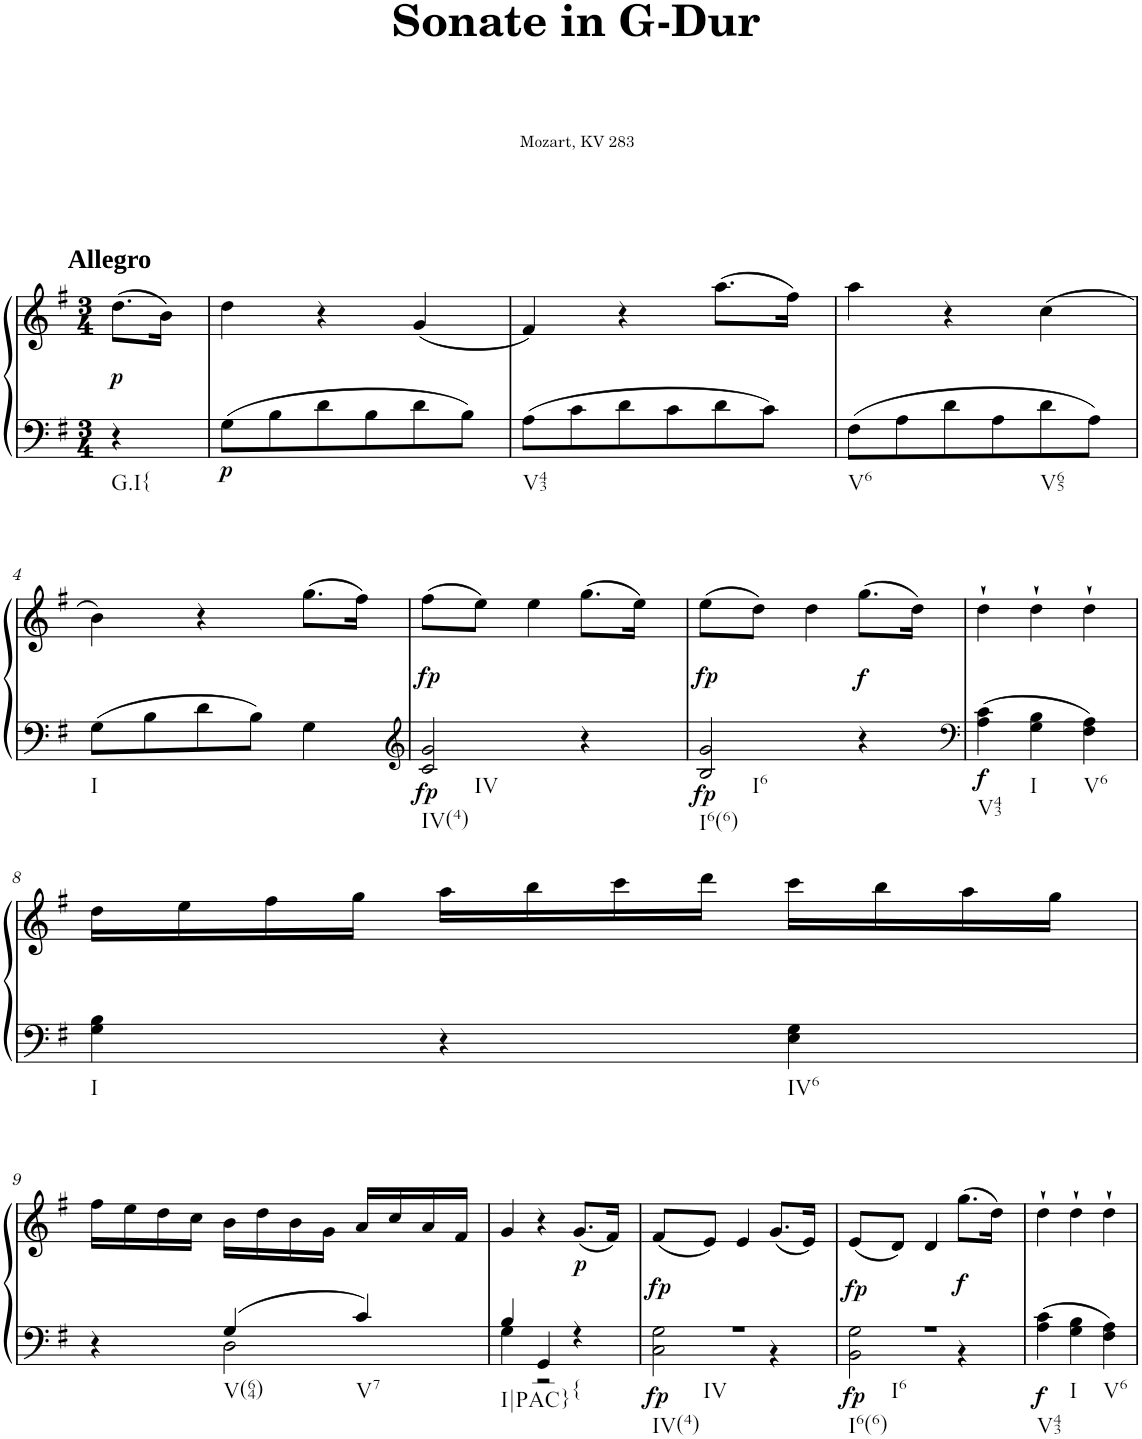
**kern	**kern	**dynam
*part1	*part1	*part1
*staff2	*staff1	*staff1/2
*I"Klavier linke Hand	*	*
*clefF4	*clefG2	*
*k[f#]	*k[f#]	*
*M3/4	*M3/4	*
=	=	=
!	!LO:TX:a:B:t=Allegro	!
!LO:TX:b:t=G.I{	!	!
!	!	!LO:DY:b
4r	(8.dd\L	p
.	16b\Jk)	.
=1	=1	=1
!	!	!LO:DY:b=2
8G\L	4dd\	p
8B\	.	.
8d\	4r	.
8B\	.	.
8d\	(4g/	.
8B\J	.	.
=2	=2	=2
!LO:TX:b:t=V43	!	!
8A\L	4f#/)	.
8c\	.	.
8d\	4r	.
8c\	.	.
8d\	(8.aa\L	.
8c\J	.	.
.	16ff#\Jk)	.
=3	=3	=3
!LO:TX:b:t=V6	!	!
8F#\L	4aa\	.
8A\	.	.
8d\	4r	.
8A\	.	.
!LO:TX:b:t=V65	!	!
8d\	(4cc\	.
8A\J	.	.
!!LO:LB:g=z
=4	=4	=4
!LO:TX:b:t=I	!	!
8G\L	4b\)	.
8B\	.	.
8d\	4r	.
8B\J	.	.
4G\	(8.gg\L	.
.	16ff#\Jk)	.
=5	=5	=5
*clefG2	*	*
!LO:TX:b:t=IV(4)	!	!
!LO:TX:b:t=IV	!	!
!	!	!LO:DY:b=2
!	!	!LO:DY:n=1:b
2c/ 2g/	(8ff#\L	fp fp
.	8ee\J)	.
.	4ee\	.
4r	(8.gg\L	.
.	16ee\Jk)	.
=6	=6	=6
!LO:TX:b:t=I6(6)	!	!
!LO:TX:b:t=I6	!	!
!	!	!LO:DY:b=2
!	!	!LO:DY:n=1:b
2B/ 2g/	(8ee\L	fp fp
.	8dd\J)	.
.	4dd\	.
!	!	!LO:DY:n=2:b
4r	(8.gg\L	f
.	16dd\Jk)	.
=7	=7	=7
*clefF4	*	*
!LO:TX:b:t=V43	!	!
!	!	!LO:DY:b=2
4A\ 4c\	4dd`\	f
!LO:TX:b:t=I	!	!
4G\ 4B\	4dd`\	.
!LO:TX:b:t=V6	!	!
4F#\ 4A\	4dd`\	.
!!LO:LB:g=z
=8	=8	=8
!LO:TX:b:t=I	!	!
4G\ 4B\	16dd\LL	.
.	16ee\	.
.	16ff#\	.
.	16gg\JJ	.
4r	16aa\LL	.
.	16bb\	.
.	16ccc\	.
.	16ddd\JJ	.
!LO:TX:b:t=IV6	!	!
4E\ 4G\	16ccc\LL	.
.	16bb\	.
.	16aa\	.
.	16gg\JJ	.
!!LO:LB:g=z
=9	=9	=9
*^	*	*
4r	4ryy	16ff#\LL	.
.	.	16ee\	.
.	.	16dd\	.
.	.	16cc\JJ	.
!LO:TX:b:t=V(64)	!	!	!
4G/	2D\	16b\LL	.
.	.	16dd\	.
.	.	16b\	.
.	.	16g\JJ	.
!LO:TX:b:t=V7	!	!	!
4c/	.	16a/LL	.
.	.	16cc/	.
.	.	16a/	.
.	.	16f#/JJ	.
=10	=10	=10	=10
!LO:TX:b:t=I|PAC}	!	!	!
4B/	4G\	4g/	.
4GG/	2r	4r	.
!LO:TX:b:t={	!	!	!
!	!	!	!LO:DY:b
4r	.	(8.g/L	p
.	.	16f#/Jk)	.
=11	=11	=11	=11
!LO:TX:b:t=IV(4)	!	!	!
!LO:TX:b:t=IV	!	!	!
!	!	!	!LO:DY:b=2
!	!	!	!LO:DY:n=1:b
2.r	2C\ 2G\	(8f#/L	fp fp
.	.	8e/J)	.
.	.	4e/	.
.	4r	(8.g/L	.
.	.	16e/Jk)	.
=12	=12	=12	=12
!LO:TX:b:t=I6(6)	!	!	!
!LO:TX:b:t=I6	!	!	!
!	!	!	!LO:DY:b=2
!	!	!	!LO:DY:n=1:b
2.r	2BB\ 2G\	(8e/L	fp fp
.	.	8d/J)	.
.	.	4d/	.
!	!	!	!LO:DY:n=2:b
.	4r	(8.gg\L	f
.	.	16dd\Jk)	.
*v	*v	*	*
=13	=13	=13
!LO:TX:b:t=V43	!	!
!	!	!LO:DY:b=2
4A\ 4c\	4dd`\	f
!LO:TX:b:t=I	!	!
4G\ 4B\	4dd`\	.
!LO:TX:b:t=V6	!	!
4F#\ 4A\	4dd`\	.
=	=	=
*-	*-	*-
